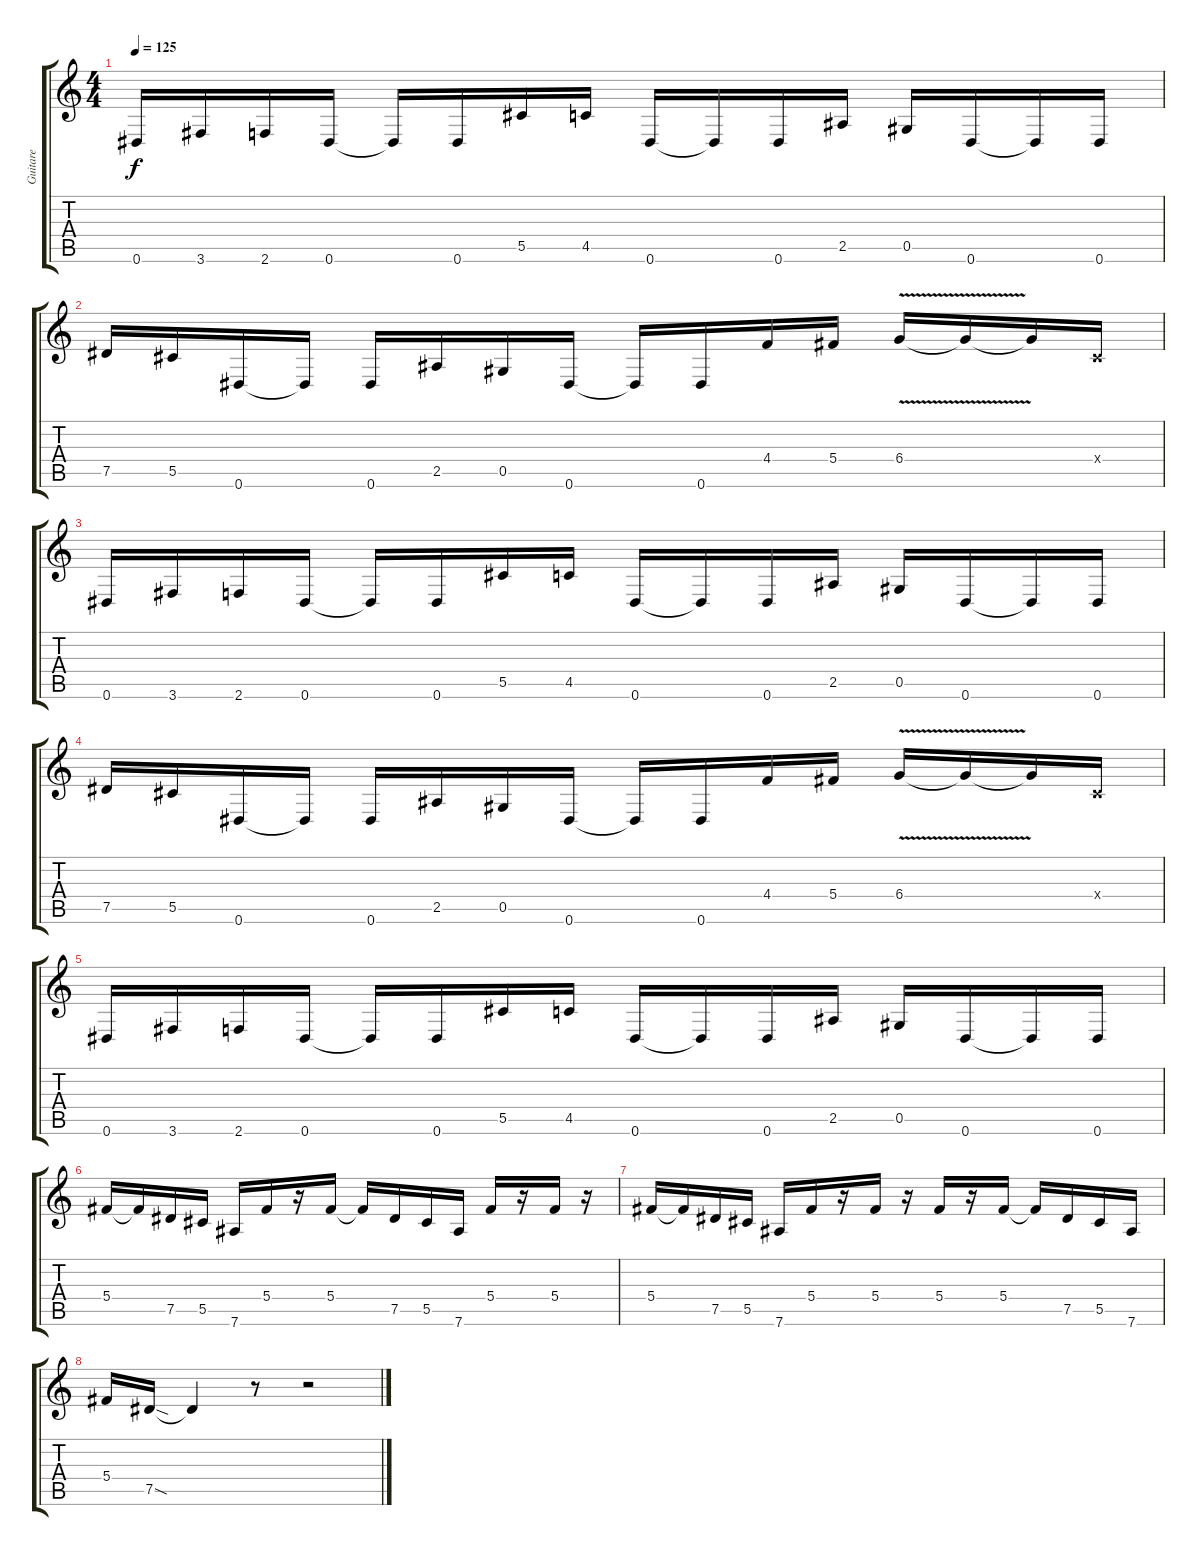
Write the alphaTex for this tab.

\track ("Guitare" "Guitare") {instrument overdrivenguitar}
\staff {score tabs}
\tuning (Eb4 Bb3 Gb3 Db3 Ab2 Eb2) {hide}
\ts (4 4)
\tempo 125
\clef g2
\ks c
0.6.16{dy f} 3.6.16 2.6.16 0.6.16 0.6{t}.16 0.6.16 5.5.16 4.5.16 0.6.16 0.6{t}.16 0.6.16 2.5.16 0.5.16 0.6.16 0.6{t}.16 0.6.16 |
7.5.16 5.5.16 0.6.16 0.6{t}.16 0.6.16 2.5.16 0.5.16 0.6.16 0.6{t}.16 0.6.16 4.4.16 5.4.16 6.4{v}.16 6.4{t}.16 6.4{t}.16 0.4{x}.16 |
0.6.16 3.6.16 2.6.16 0.6.16 0.6{t}.16 0.6.16 5.5.16 4.5.16 0.6.16 0.6{t}.16 0.6.16 2.5.16 0.5.16 0.6.16 0.6{t}.16 0.6.16 |
7.5.16 5.5.16 0.6.16 0.6{t}.16 0.6.16 2.5.16 0.5.16 0.6.16 0.6{t}.16 0.6.16 4.4.16 5.4.16 6.4{v}.16 6.4{t}.16 6.4{t}.16 0.4{x}.16 |
0.6.16 3.6.16 2.6.16 0.6.16 0.6{t}.16 0.6.16 5.5.16 4.5.16 0.6.16 0.6{t}.16 0.6.16 2.5.16 0.5.16 0.6.16 0.6{t}.16 0.6.16 |
5.4.16 5.4{t}.16 7.5.16 5.5.16 7.6.16 5.4.16 r.16 5.4.16 5.4{t}.16 7.5.16 5.5.16 7.6.16 5.4.16 r.16 5.4.16 r.16 |
5.4.16 5.4{t}.16 7.5.16 5.5.16 7.6.16 5.4.16 r.16 5.4.16 r.16 5.4.16 r.16 5.4.16 5.4{t}.16 7.5.16 5.5.16 7.6.16 |
5.4.16 7.5{sod}.16 7.5{t}.4 r.8 r.2
